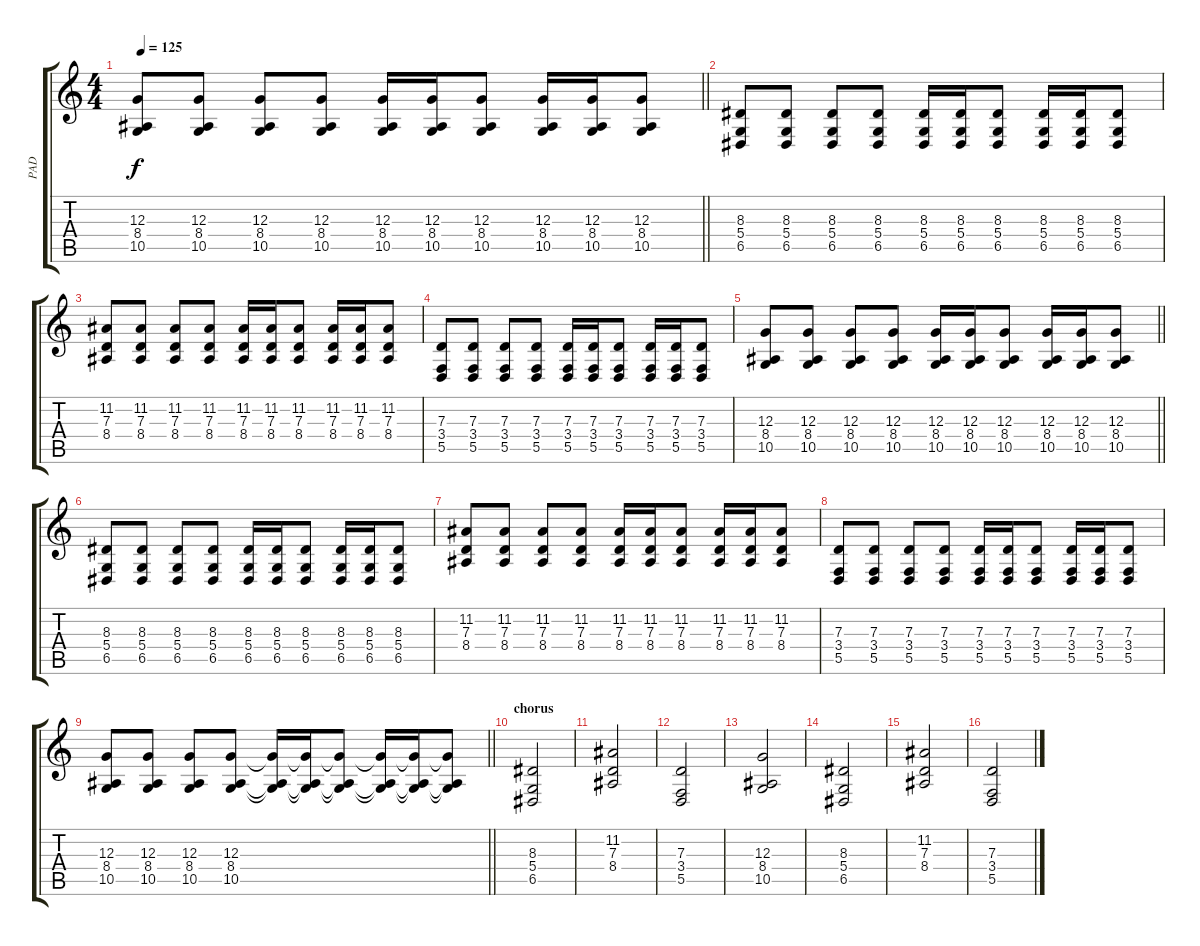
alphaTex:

\track ("PAD" "PAD") {instrument pad4choir}
\staff {score tabs}
\tuning (E4 B3 G3 D3 A2 D2) {hide}
\ts (4 4)
\tempo 125
\clef g2
\barLineRight lightlight
\ks c
(12.3 8.4 10.5).8{dy f} (12.3 8.4 10.5).8 (12.3 8.4 10.5).8 (12.3 8.4 10.5).8 (12.3 8.4 10.5).16 (12.3 8.4 10.5).16 (12.3 8.4 10.5).8 (12.3 8.4 10.5).16 (12.3 8.4 10.5).16 (12.3 8.4 10.5).8 |
\section ("" "")
(8.3 5.4 6.5).8 (8.3 5.4 6.5).8 (8.3 5.4 6.5).8 (8.3 5.4 6.5).8 (8.3 5.4 6.5).16 (8.3 5.4 6.5).16 (8.3 5.4 6.5).8 (8.3 5.4 6.5).16 (8.3 5.4 6.5).16 (8.3 5.4 6.5).8 |
(11.2 7.3 8.4).8 (11.2 7.3 8.4).8 (11.2 7.3 8.4).8 (11.2 7.3 8.4).8 (11.2 7.3 8.4).16 (11.2 7.3 8.4).16 (11.2 7.3 8.4).8 (11.2 7.3 8.4).16 (11.2 7.3 8.4).16 (11.2 7.3 8.4).8 |
(7.3 3.4 5.5).8 (7.3 3.4 5.5).8 (7.3 3.4 5.5).8 (7.3 3.4 5.5).8 (7.3 3.4 5.5).16 (7.3 3.4 5.5).16 (7.3 3.4 5.5).8 (7.3 3.4 5.5).16 (7.3 3.4 5.5).16 (7.3 3.4 5.5).8 |
\barLineRight lightlight
(12.3 8.4 10.5).8 (12.3 8.4 10.5).8 (12.3 8.4 10.5).8 (12.3 8.4 10.5).8 (12.3 8.4 10.5).16 (12.3 8.4 10.5).16 (12.3 8.4 10.5).8 (12.3 8.4 10.5).16 (12.3 8.4 10.5).16 (12.3 8.4 10.5).8 |
\section ("" "")
(8.3 5.4 6.5).8 (8.3 5.4 6.5).8 (8.3 5.4 6.5).8 (8.3 5.4 6.5).8 (8.3 5.4 6.5).16 (8.3 5.4 6.5).16 (8.3 5.4 6.5).8 (8.3 5.4 6.5).16 (8.3 5.4 6.5).16 (8.3 5.4 6.5).8 |
(11.2 7.3 8.4).8 (11.2 7.3 8.4).8 (11.2 7.3 8.4).8 (11.2 7.3 8.4).8 (11.2 7.3 8.4).16 (11.2 7.3 8.4).16 (11.2 7.3 8.4).8 (11.2 7.3 8.4).16 (11.2 7.3 8.4).16 (11.2 7.3 8.4).8 |
(7.3 3.4 5.5).8 (7.3 3.4 5.5).8 (7.3 3.4 5.5).8 (7.3 3.4 5.5).8 (7.3 3.4 5.5).16 (7.3 3.4 5.5).16 (7.3 3.4 5.5).8 (7.3 3.4 5.5).16 (7.3 3.4 5.5).16 (7.3 3.4 5.5).8 |
\barLineRight lightlight
(12.3 8.4 10.5).8 (12.3 8.4 10.5).8 (12.3 8.4 10.5).8 (12.3 8.4 10.5).8 (12.3{t} 8.4{t} 10.5{t}).16 (12.3{t} 8.4{t} 10.5{t}).16 (12.3{t} 8.4{t} 10.5{t}).8 (12.3{t} 8.4{t} 10.5{t}).16 (12.3{t} 8.4{t} 10.5{t}).16 (12.3{t} 8.4{t} 10.5{t}).8 |
\section ("" "chorus")
(8.3 5.4 6.5).2{volume 12 instrument pad5bowed} |
(11.2 7.3 8.4).2 |
(7.3 3.4 5.5).2 |
(12.3 8.4 10.5).2 |
(8.3 5.4 6.5).2{volume 12 instrument pad5bowed} |
(11.2 7.3 8.4).2 |
(7.3 3.4 5.5).2
